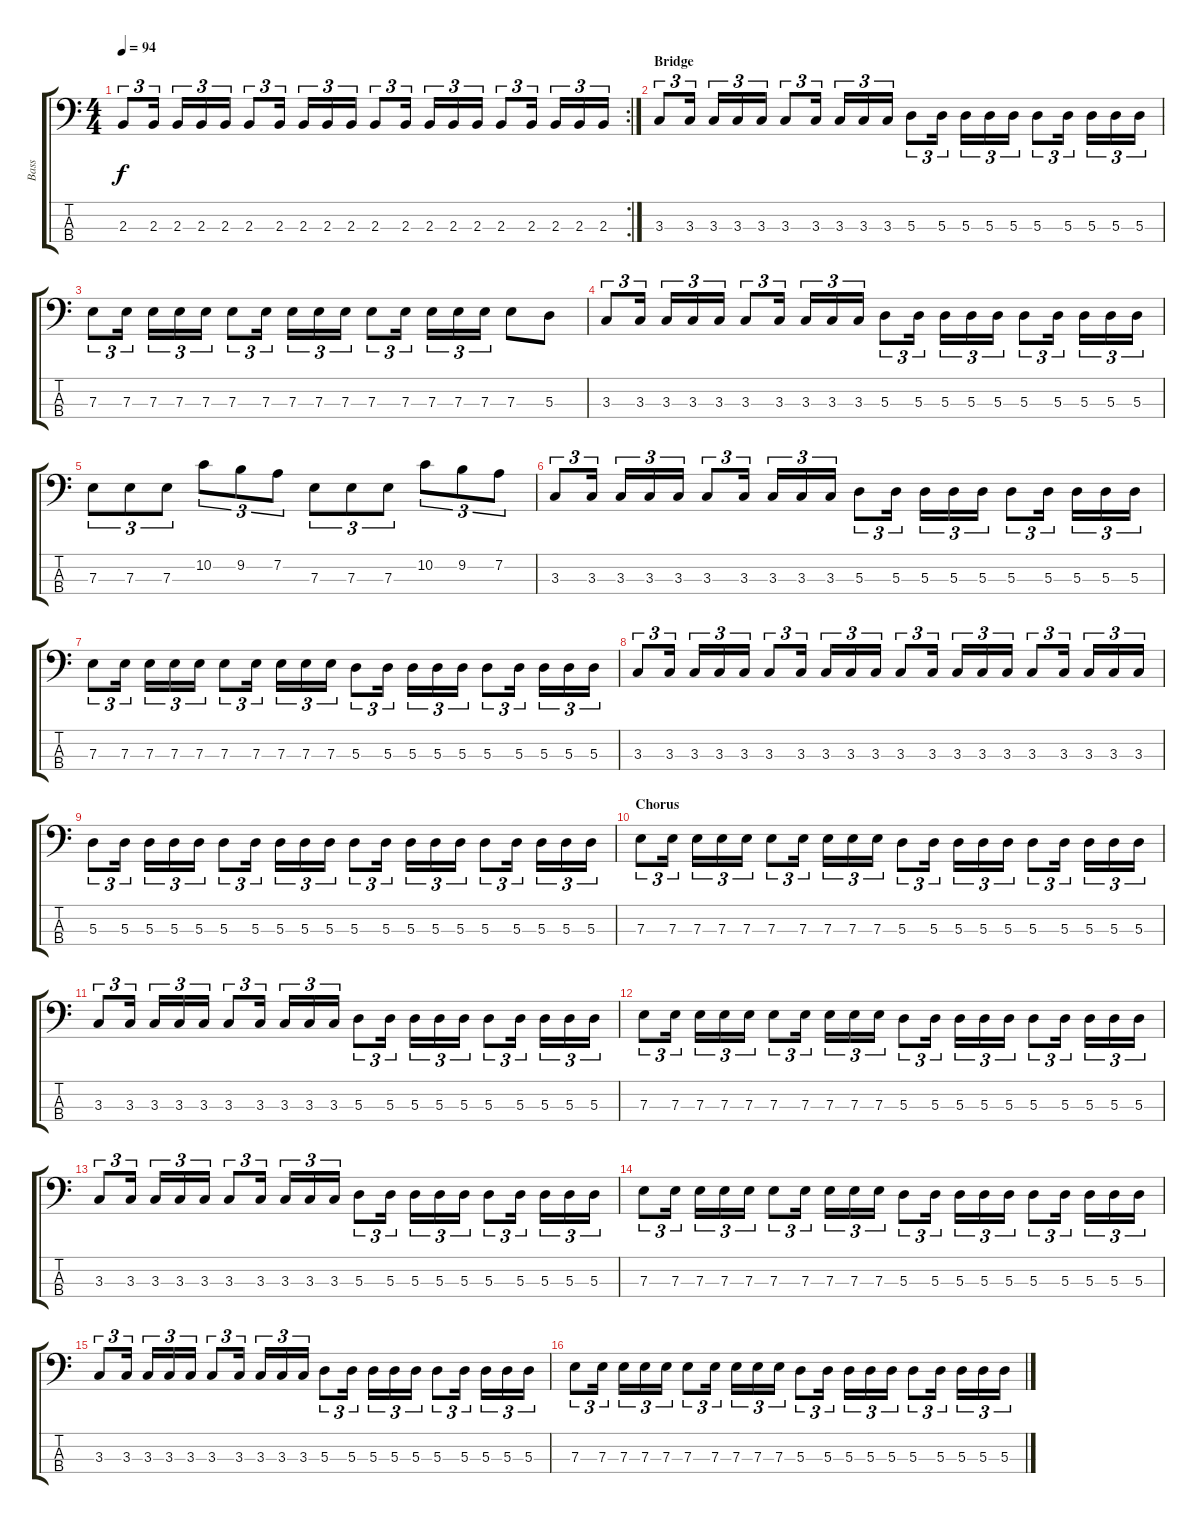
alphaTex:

\track ("Bass" "Bass") {instrument electricbassfinger}
\staff {score tabs}
\tuning (G2 D2 A1 E1) {hide}
\rc 2
\ts (4 4)
\tempo 94
\clef f4
\ks c
2.3.8{tu (3 2) dy f} 2.3.16{tu (3 2)} 2.3.16{tu (3 2)} 2.3.16{tu (3 2)} 2.3.16{tu (3 2)} 2.3.8{tu (3 2)} 2.3.16{tu (3 2)} 2.3.16{tu (3 2)} 2.3.16{tu (3 2)} 2.3.16{tu (3 2)} 2.3.8{tu (3 2)} 2.3.16{tu (3 2)} 2.3.16{tu (3 2)} 2.3.16{tu (3 2)} 2.3.16{tu (3 2)} 2.3.8{tu (3 2)} 2.3.16{tu (3 2)} 2.3.16{tu (3 2)} 2.3.16{tu (3 2)} 2.3.16{tu (3 2)} |
\section ("" "Bridge")
3.3.8{tu (3 2)} 3.3.16{tu (3 2)} 3.3.16{tu (3 2)} 3.3.16{tu (3 2)} 3.3.16{tu (3 2)} 3.3.8{tu (3 2)} 3.3.16{tu (3 2)} 3.3.16{tu (3 2)} 3.3.16{tu (3 2)} 3.3.16{tu (3 2)} 5.3.8{tu (3 2)} 5.3.16{tu (3 2)} 5.3.16{tu (3 2)} 5.3.16{tu (3 2)} 5.3.16{tu (3 2)} 5.3.8{tu (3 2)} 5.3.16{tu (3 2)} 5.3.16{tu (3 2)} 5.3.16{tu (3 2)} 5.3.16{tu (3 2)} |
7.3.8{tu (3 2)} 7.3.16{tu (3 2)} 7.3.16{tu (3 2)} 7.3.16{tu (3 2)} 7.3.16{tu (3 2)} 7.3.8{tu (3 2)} 7.3.16{tu (3 2)} 7.3.16{tu (3 2)} 7.3.16{tu (3 2)} 7.3.16{tu (3 2)} 7.3.8{tu (3 2)} 7.3.16{tu (3 2)} 7.3.16{tu (3 2)} 7.3.16{tu (3 2)} 7.3.16{tu (3 2)} 7.3.8 5.3.8 |
3.3.8{tu (3 2)} 3.3.16{tu (3 2)} 3.3.16{tu (3 2)} 3.3.16{tu (3 2)} 3.3.16{tu (3 2)} 3.3.8{tu (3 2)} 3.3.16{tu (3 2)} 3.3.16{tu (3 2)} 3.3.16{tu (3 2)} 3.3.16{tu (3 2)} 5.3.8{tu (3 2)} 5.3.16{tu (3 2)} 5.3.16{tu (3 2)} 5.3.16{tu (3 2)} 5.3.16{tu (3 2)} 5.3.8{tu (3 2)} 5.3.16{tu (3 2)} 5.3.16{tu (3 2)} 5.3.16{tu (3 2)} 5.3.16{tu (3 2)} |
7.3.8{tu (3 2)} 7.3.8{tu (3 2)} 7.3.8{tu (3 2)} 10.2.8{tu (3 2)} 9.2.8{tu (3 2)} 7.2.8{tu (3 2)} 7.3.8{tu (3 2)} 7.3.8{tu (3 2)} 7.3.8{tu (3 2)} 10.2.8{tu (3 2)} 9.2.8{tu (3 2)} 7.2.8{tu (3 2)} |
3.3.8{tu (3 2)} 3.3.16{tu (3 2)} 3.3.16{tu (3 2)} 3.3.16{tu (3 2)} 3.3.16{tu (3 2)} 3.3.8{tu (3 2)} 3.3.16{tu (3 2)} 3.3.16{tu (3 2)} 3.3.16{tu (3 2)} 3.3.16{tu (3 2)} 5.3.8{tu (3 2)} 5.3.16{tu (3 2)} 5.3.16{tu (3 2)} 5.3.16{tu (3 2)} 5.3.16{tu (3 2)} 5.3.8{tu (3 2)} 5.3.16{tu (3 2)} 5.3.16{tu (3 2)} 5.3.16{tu (3 2)} 5.3.16{tu (3 2)} |
7.3.8{tu (3 2)} 7.3.16{tu (3 2)} 7.3.16{tu (3 2)} 7.3.16{tu (3 2)} 7.3.16{tu (3 2)} 7.3.8{tu (3 2)} 7.3.16{tu (3 2)} 7.3.16{tu (3 2)} 7.3.16{tu (3 2)} 7.3.16{tu (3 2)} 5.3.8{tu (3 2)} 5.3.16{tu (3 2)} 5.3.16{tu (3 2)} 5.3.16{tu (3 2)} 5.3.16{tu (3 2)} 5.3.8{tu (3 2)} 5.3.16{tu (3 2)} 5.3.16{tu (3 2)} 5.3.16{tu (3 2)} 5.3.16{tu (3 2)} |
3.3.8{tu (3 2)} 3.3.16{tu (3 2)} 3.3.16{tu (3 2)} 3.3.16{tu (3 2)} 3.3.16{tu (3 2)} 3.3.8{tu (3 2)} 3.3.16{tu (3 2)} 3.3.16{tu (3 2)} 3.3.16{tu (3 2)} 3.3.16{tu (3 2)} 3.3.8{tu (3 2)} 3.3.16{tu (3 2)} 3.3.16{tu (3 2)} 3.3.16{tu (3 2)} 3.3.16{tu (3 2)} 3.3.8{tu (3 2)} 3.3.16{tu (3 2)} 3.3.16{tu (3 2)} 3.3.16{tu (3 2)} 3.3.16{tu (3 2)} |
5.3.8{tu (3 2)} 5.3.16{tu (3 2)} 5.3.16{tu (3 2)} 5.3.16{tu (3 2)} 5.3.16{tu (3 2)} 5.3.8{tu (3 2)} 5.3.16{tu (3 2)} 5.3.16{tu (3 2)} 5.3.16{tu (3 2)} 5.3.16{tu (3 2)} 5.3.8{tu (3 2)} 5.3.16{tu (3 2)} 5.3.16{tu (3 2)} 5.3.16{tu (3 2)} 5.3.16{tu (3 2)} 5.3.8{tu (3 2)} 5.3.16{tu (3 2)} 5.3.16{tu (3 2)} 5.3.16{tu (3 2)} 5.3.16{tu (3 2)} |
\section ("" "Chorus")
7.3.8{tu (3 2)} 7.3.16{tu (3 2)} 7.3.16{tu (3 2)} 7.3.16{tu (3 2)} 7.3.16{tu (3 2)} 7.3.8{tu (3 2)} 7.3.16{tu (3 2)} 7.3.16{tu (3 2)} 7.3.16{tu (3 2)} 7.3.16{tu (3 2)} 5.3.8{tu (3 2)} 5.3.16{tu (3 2)} 5.3.16{tu (3 2)} 5.3.16{tu (3 2)} 5.3.16{tu (3 2)} 5.3.8{tu (3 2)} 5.3.16{tu (3 2)} 5.3.16{tu (3 2)} 5.3.16{tu (3 2)} 5.3.16{tu (3 2)} |
3.3.8{tu (3 2)} 3.3.16{tu (3 2)} 3.3.16{tu (3 2)} 3.3.16{tu (3 2)} 3.3.16{tu (3 2)} 3.3.8{tu (3 2)} 3.3.16{tu (3 2)} 3.3.16{tu (3 2)} 3.3.16{tu (3 2)} 3.3.16{tu (3 2)} 5.3.8{tu (3 2)} 5.3.16{tu (3 2)} 5.3.16{tu (3 2)} 5.3.16{tu (3 2)} 5.3.16{tu (3 2)} 5.3.8{tu (3 2)} 5.3.16{tu (3 2)} 5.3.16{tu (3 2)} 5.3.16{tu (3 2)} 5.3.16{tu (3 2)} |
7.3.8{tu (3 2)} 7.3.16{tu (3 2)} 7.3.16{tu (3 2)} 7.3.16{tu (3 2)} 7.3.16{tu (3 2)} 7.3.8{tu (3 2)} 7.3.16{tu (3 2)} 7.3.16{tu (3 2)} 7.3.16{tu (3 2)} 7.3.16{tu (3 2)} 5.3.8{tu (3 2)} 5.3.16{tu (3 2)} 5.3.16{tu (3 2)} 5.3.16{tu (3 2)} 5.3.16{tu (3 2)} 5.3.8{tu (3 2)} 5.3.16{tu (3 2)} 5.3.16{tu (3 2)} 5.3.16{tu (3 2)} 5.3.16{tu (3 2)} |
3.3.8{tu (3 2)} 3.3.16{tu (3 2)} 3.3.16{tu (3 2)} 3.3.16{tu (3 2)} 3.3.16{tu (3 2)} 3.3.8{tu (3 2)} 3.3.16{tu (3 2)} 3.3.16{tu (3 2)} 3.3.16{tu (3 2)} 3.3.16{tu (3 2)} 5.3.8{tu (3 2)} 5.3.16{tu (3 2)} 5.3.16{tu (3 2)} 5.3.16{tu (3 2)} 5.3.16{tu (3 2)} 5.3.8{tu (3 2)} 5.3.16{tu (3 2)} 5.3.16{tu (3 2)} 5.3.16{tu (3 2)} 5.3.16{tu (3 2)} |
7.3.8{tu (3 2)} 7.3.16{tu (3 2)} 7.3.16{tu (3 2)} 7.3.16{tu (3 2)} 7.3.16{tu (3 2)} 7.3.8{tu (3 2)} 7.3.16{tu (3 2)} 7.3.16{tu (3 2)} 7.3.16{tu (3 2)} 7.3.16{tu (3 2)} 5.3.8{tu (3 2)} 5.3.16{tu (3 2)} 5.3.16{tu (3 2)} 5.3.16{tu (3 2)} 5.3.16{tu (3 2)} 5.3.8{tu (3 2)} 5.3.16{tu (3 2)} 5.3.16{tu (3 2)} 5.3.16{tu (3 2)} 5.3.16{tu (3 2)} |
3.3.8{tu (3 2)} 3.3.16{tu (3 2)} 3.3.16{tu (3 2)} 3.3.16{tu (3 2)} 3.3.16{tu (3 2)} 3.3.8{tu (3 2)} 3.3.16{tu (3 2)} 3.3.16{tu (3 2)} 3.3.16{tu (3 2)} 3.3.16{tu (3 2)} 5.3.8{tu (3 2)} 5.3.16{tu (3 2)} 5.3.16{tu (3 2)} 5.3.16{tu (3 2)} 5.3.16{tu (3 2)} 5.3.8{tu (3 2)} 5.3.16{tu (3 2)} 5.3.16{tu (3 2)} 5.3.16{tu (3 2)} 5.3.16{tu (3 2)} |
7.3.8{tu (3 2)} 7.3.16{tu (3 2)} 7.3.16{tu (3 2)} 7.3.16{tu (3 2)} 7.3.16{tu (3 2)} 7.3.8{tu (3 2)} 7.3.16{tu (3 2)} 7.3.16{tu (3 2)} 7.3.16{tu (3 2)} 7.3.16{tu (3 2)} 5.3.8{tu (3 2)} 5.3.16{tu (3 2)} 5.3.16{tu (3 2)} 5.3.16{tu (3 2)} 5.3.16{tu (3 2)} 5.3.8{tu (3 2)} 5.3.16{tu (3 2)} 5.3.16{tu (3 2)} 5.3.16{tu (3 2)} 5.3.16{tu (3 2)}
